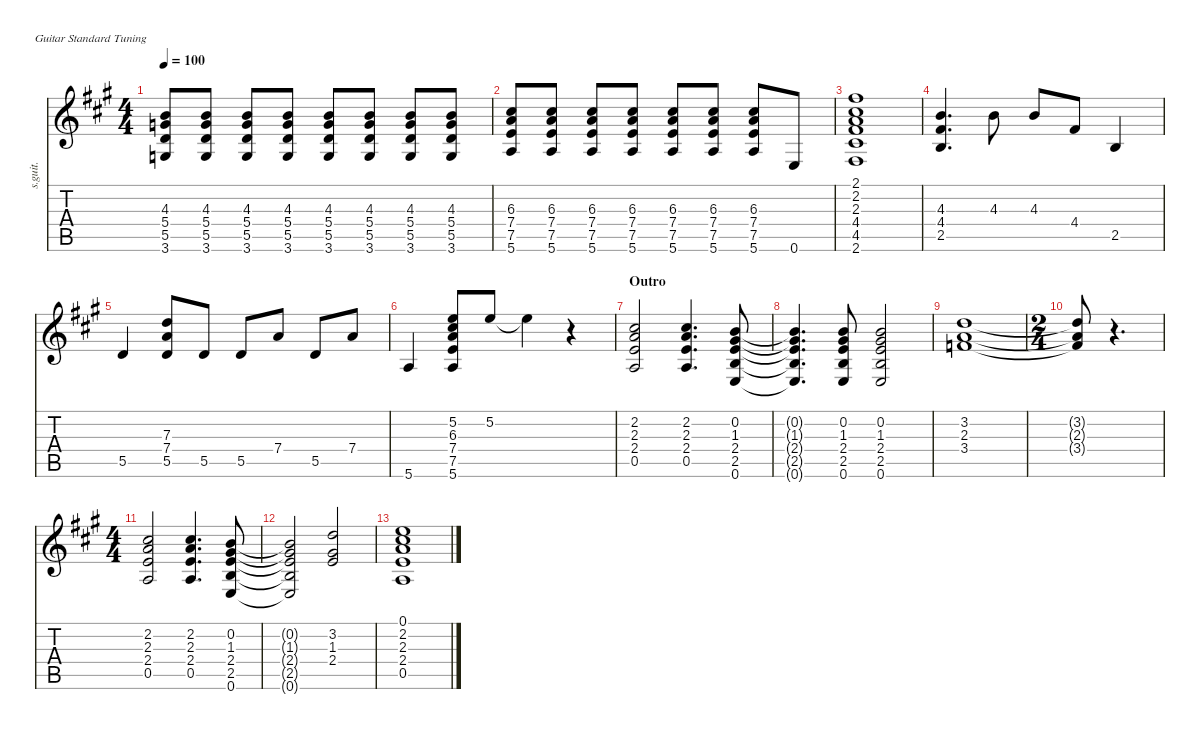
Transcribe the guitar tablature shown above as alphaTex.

\defaultSystemsLayout 4
\hideDynamics
\bracketExtendMode nobrackets
\otherSystemsTrackNameOrientation horizontal
\track ("Rhythm Guitar" "s.guit.") {instrument acousticguitarsteel}
\staff {score tabs}
\tuning (E4 B3 G3 D3 A2 E2)
\ts (4 4)
\tempo 100
\clef g2
\ks a
(4.3{acc forcenatural} 5.4{acc forcenatural} 5.5{acc forcenatural} 3.6{acc forcenatural}).8{dy f} (4.3{acc forcenatural} 5.4{acc forcenatural} 5.5{acc forcenatural} 3.6{acc forcenatural}).8 (4.3{acc forcenatural} 5.4{acc forcenatural} 5.5{acc forcenatural} 3.6{acc forcenatural}).8 (4.3{acc forcenatural} 5.4{acc forcenatural} 5.5{acc forcenatural} 3.6{acc forcenatural}).8 (4.3{acc forcenatural} 5.4{acc forcenatural} 5.5{acc forcenatural} 3.6{acc forcenatural}).8 (4.3{acc forcenatural} 5.4{acc forcenatural} 5.5{acc forcenatural} 3.6{acc forcenatural}).8 (4.3{acc forcenatural} 5.4{acc forcenatural} 5.5{acc forcenatural} 3.6{acc forcenatural}).8 (4.3{acc forcenatural} 5.4{acc forcenatural} 5.5{acc forcenatural} 3.6{acc forcenatural}).8 |
(6.3{acc #} 7.4{acc forcenatural} 7.5{acc forcenatural} 5.6{acc forcenatural}).8 (6.3{acc #} 7.4{acc forcenatural} 7.5{acc forcenatural} 5.6{acc forcenatural}).8 (6.3{acc #} 7.4{acc forcenatural} 7.5{acc forcenatural} 5.6{acc forcenatural}).8 (6.3{acc #} 7.4{acc forcenatural} 7.5{acc forcenatural} 5.6{acc forcenatural}).8 (6.3{acc #} 7.4{acc forcenatural} 7.5{acc forcenatural} 5.6{acc forcenatural}).8 (6.3{acc #} 7.4{acc forcenatural} 7.5{acc forcenatural} 5.6{acc forcenatural}).8 (6.3{acc #} 7.4{acc forcenatural} 7.5{acc forcenatural} 5.6{acc forcenatural}).8 0.6{acc forcenatural}.8 |
(2.1{acc #} 2.2{acc #} 2.3{acc forcenatural} 4.4{acc #} 4.5{acc #} 2.6{acc #}).1 |
(4.3{acc forcenatural} 4.4{acc #} 2.5{acc forcenatural}).4{d} 4.3{acc forcenatural}.8 4.3{acc forcenatural}.8 4.4{acc #}.8 2.5{acc forcenatural}.4 |
5.5{acc forcenatural}.4 (7.3{acc forcenatural} 7.4{acc forcenatural} 5.5{acc forcenatural}).8 5.5{acc forcenatural}.8 5.5{acc forcenatural}.8 7.4{acc forcenatural}.8 5.5{acc forcenatural}.8 7.4{acc forcenatural}.8 |
5.6{acc forcenatural}.4 (5.2{acc forcenatural} 6.3{acc #} 7.4{acc forcenatural} 7.5{acc forcenatural} 5.6{acc forcenatural}).8 5.2{acc forcenatural}.8 5.2{t acc forcenatural}.4 r.4 |
\section ("" "Outro")
(2.2{acc #} 2.3{acc forcenatural} 2.4{acc forcenatural} 0.5{acc forcenatural}).2 (2.2{acc #} 2.3{acc forcenatural} 2.4{acc forcenatural} 0.5{acc forcenatural}).4{d} (0.2{acc forcenatural} 1.3{acc #} 2.4{acc forcenatural} 2.5{acc forcenatural} 0.6{acc forcenatural}).8 |
(0.2{t acc forcenatural} 1.3{t acc #} 2.4{t acc forcenatural} 2.5{t acc forcenatural} 0.6{t acc forcenatural}).4{d} (0.2{acc forcenatural} 1.3{acc #} 2.4{acc forcenatural} 2.5{acc forcenatural} 0.6{acc forcenatural}).8 (0.2{acc forcenatural} 1.3{acc #} 2.4{acc forcenatural} 2.5{acc forcenatural} 0.6{acc forcenatural}).2 |
(3.2{acc forcenatural} 2.3{acc forcenatural} 3.4{acc forcenatural}).1 |
\ts (2 4)
(3.2{t acc forcenatural} 2.3{t acc forcenatural} 3.4{t acc forcenatural}).8 r.4{d} |
\ts (4 4)
(2.2{acc #} 2.3{acc forcenatural} 2.4{acc forcenatural} 0.5{acc forcenatural}).2 (2.2{acc #} 2.3{acc forcenatural} 2.4{acc forcenatural} 0.5{acc forcenatural}).4{d} (0.2{acc forcenatural} 1.3{acc #} 2.4{acc forcenatural} 2.5{acc forcenatural} 0.6{acc forcenatural}).8 |
(0.2{t acc forcenatural} 1.3{t acc #} 2.4{t acc forcenatural} 2.5{t acc forcenatural} 0.6{t acc forcenatural}).2 (3.2{acc forcenatural} 1.3{acc #} 2.4{acc forcenatural}).2 |
(0.1{acc forcenatural} 2.2{acc #} 2.3{acc forcenatural} 2.4{acc forcenatural} 0.5{acc forcenatural}).1
